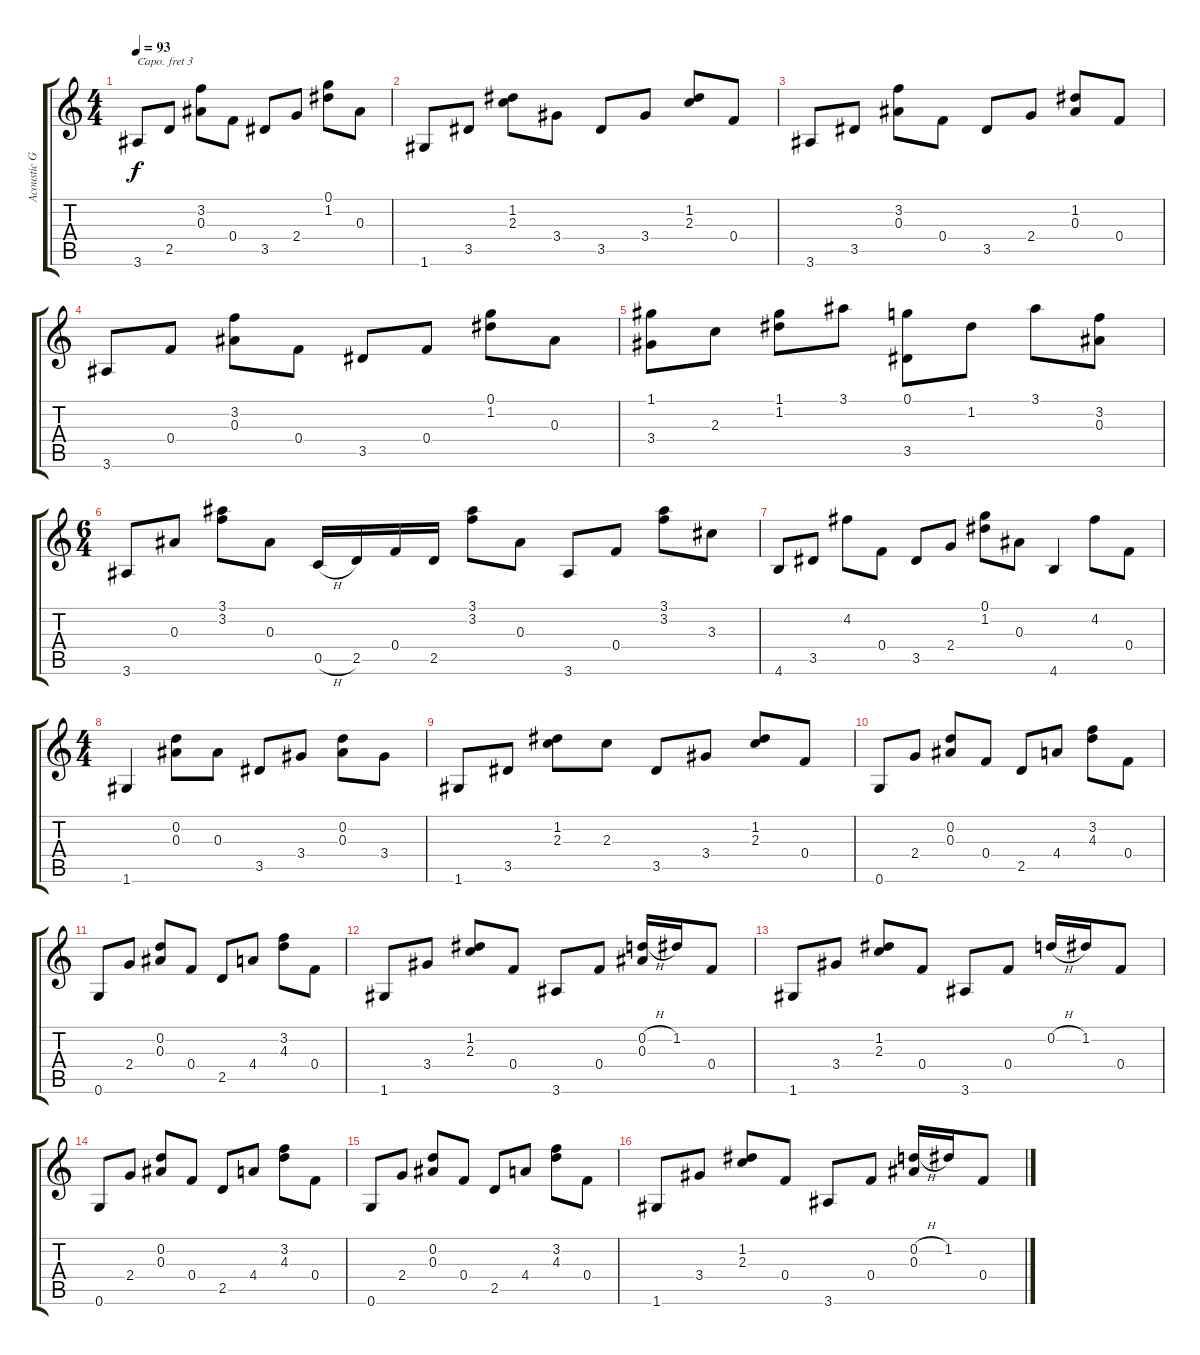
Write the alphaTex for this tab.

\track ("Acoustic Guitar" "Acoustic G") {instrument acousticguitarnylon}
\staff {score tabs}
\capo 3
\tuning (E4 B3 G3 D3 A2 E2) {hide}
\ts (4 4)
\tempo 93
\clef g2
\ks c
3.6.8{dy f} 2.5.8 (3.2 0.3).8 0.4.8 3.5.8 2.4.8 (0.1 1.2).8 0.3.8 |
1.6.8 3.5.8 (1.2 2.3).8 3.4.8 3.5.8 3.4.8 (1.2 2.3).8 0.4.8 |
3.6.8 3.5.8 (3.2 0.3).8 0.4.8 3.5.8 2.4.8 (1.2 0.3).8 0.4.8 |
3.6.8 0.4.8 (3.2 0.3).8 0.4.8 3.5.8 0.4.8 (0.1 1.2).8 0.3.8 |
(1.1 3.4).8 2.3.8 (1.1 1.2).8 3.1.8 (0.1 3.5).8 1.2.8 3.1.8 (3.2 0.3).8 |
\ts (6 4)
3.6.8 0.3.8 (3.1 3.2).8 0.3.8 0.5{h}.16 2.5.16 0.4.16 2.5.16 (3.1 3.2).8 0.3.8 3.6.8 0.4.8 (3.1 3.2).8 3.3.8 |
4.6.8 3.5.8 4.2.8 0.4.8 3.5.8 2.4.8 (0.1 1.2).8 0.3.8 4.6.4 4.2.8 0.4.8 |
\ts (4 4)
1.6.4 (0.2 0.3).8 0.3.8 3.5.8 3.4.8 (0.2 0.3).8 3.4.8 |
1.6.8 3.5.8 (1.2 2.3).8 2.3.8 3.5.8 3.4.8 (1.2 2.3).8 0.4.8 |
0.6.8 2.4.8 (0.2 0.3).8 0.4.8 2.5.8 4.4.8 (3.2 4.3).8 0.4.8 |
0.6.8 2.4.8 (0.2 0.3).8 0.4.8 2.5.8 4.4.8 (3.2 4.3).8 0.4.8 |
1.6.8 3.4.8 (1.2 2.3).8 0.4.8 3.6.8 0.4.8 (0.2{h} 0.3).16 1.2.16 0.4.8 |
1.6.8 3.4.8 (1.2 2.3).8 0.4.8 3.6.8 0.4.8 0.2{h}.16 1.2.16 0.4.8 |
0.6.8 2.4.8 (0.2 0.3).8 0.4.8 2.5.8 4.4.8 (3.2 4.3).8 0.4.8 |
0.6.8 2.4.8 (0.2 0.3).8 0.4.8 2.5.8 4.4.8 (3.2 4.3).8 0.4.8 |
1.6.8 3.4.8 (1.2 2.3).8 0.4.8 3.6.8 0.4.8 (0.2{h} 0.3).16 1.2.16 0.4.8
